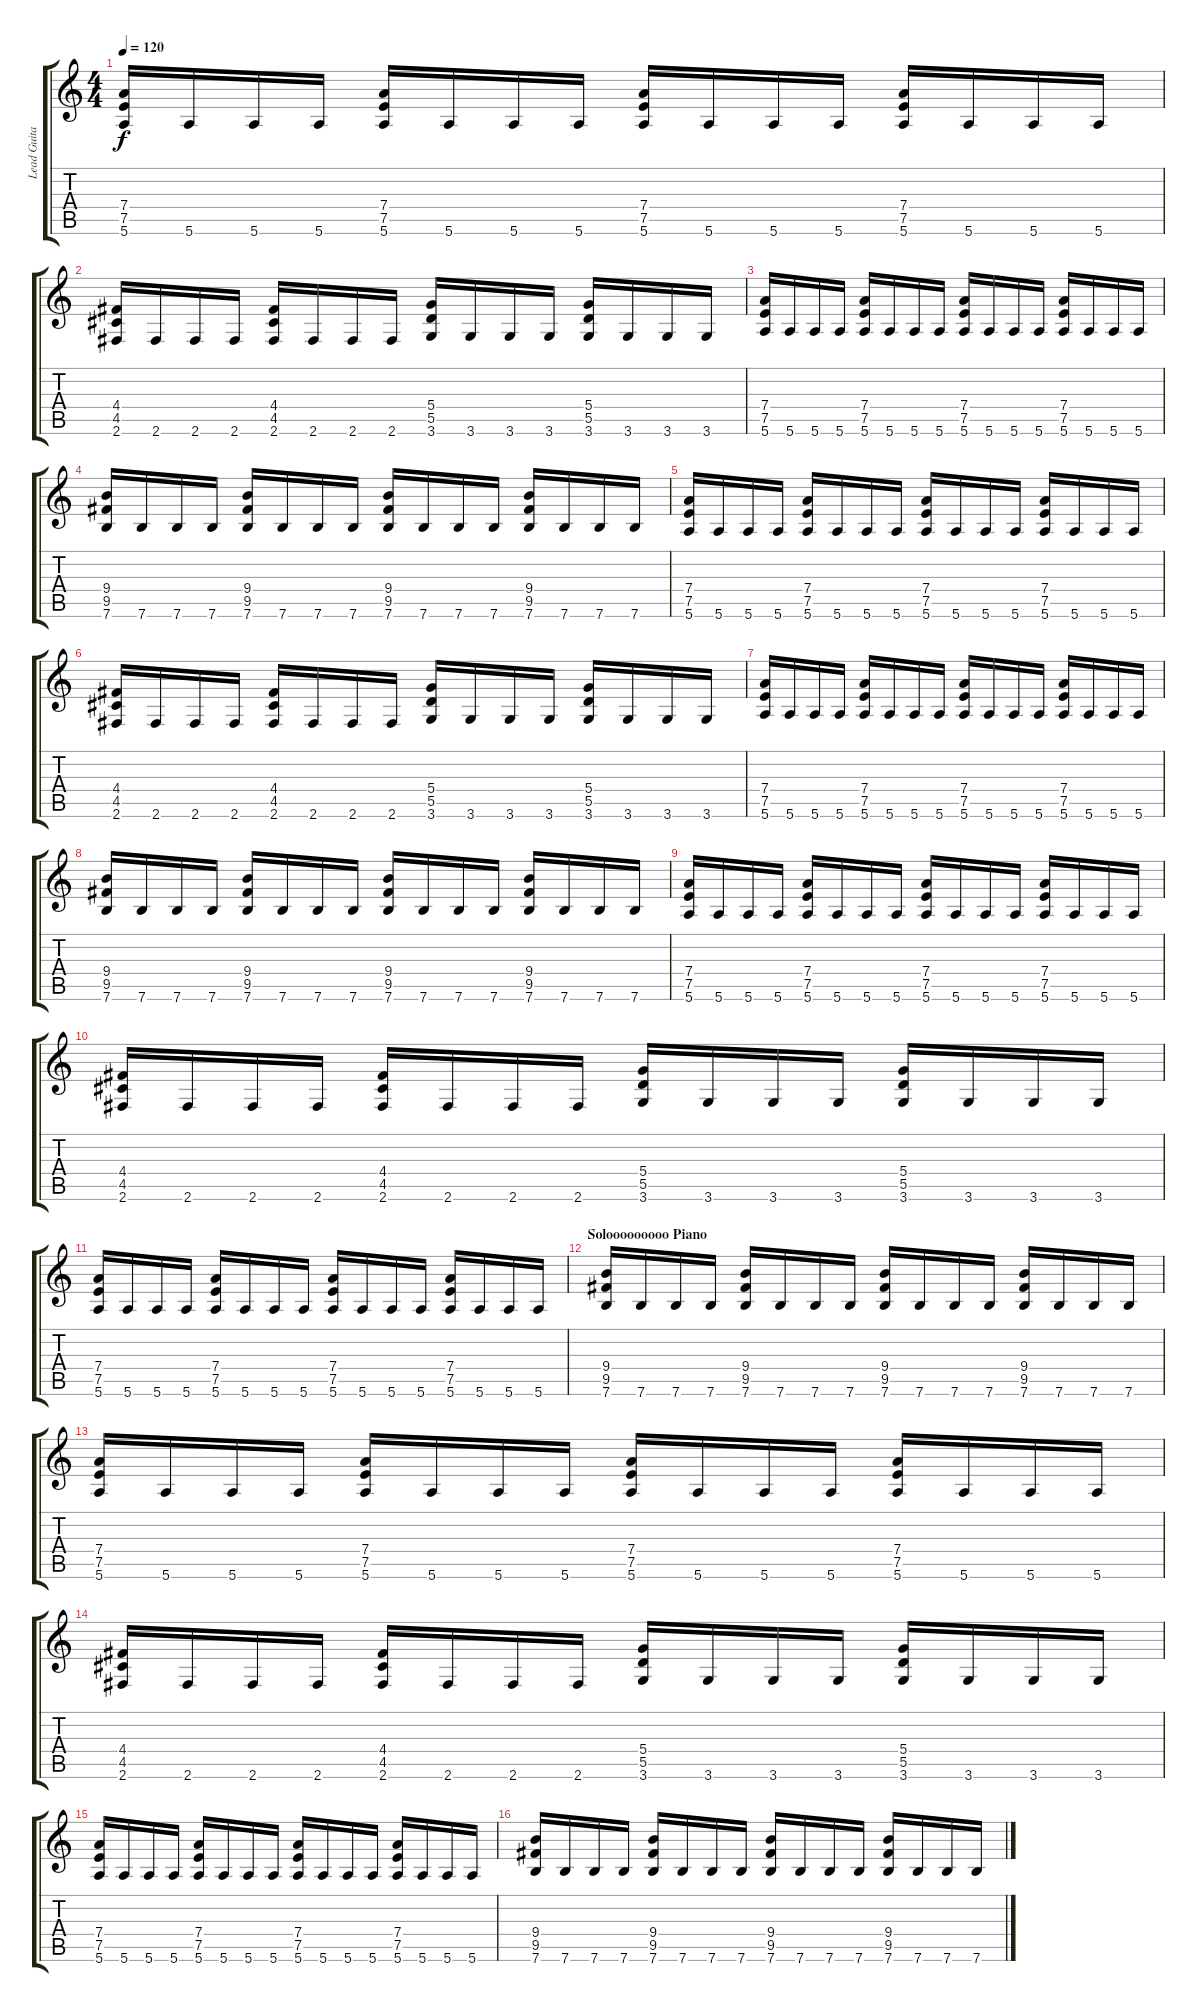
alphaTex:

\track ("Lead Guitar" "Lead Guita") {instrument distortionguitar}
\staff {score tabs}
\tuning (E4 B3 G3 D3 A2 E2) {hide}
\ts (4 4)
\tempo 120
\clef g2
\ks c
(7.4 7.5 5.6).16{dy f} 5.6.16 5.6.16 5.6.16 (7.4 7.5 5.6).16 5.6.16 5.6.16 5.6.16 (7.4 7.5 5.6).16 5.6.16 5.6.16 5.6.16 (7.4 7.5 5.6).16 5.6.16 5.6.16 5.6.16 |
(4.4 4.5 2.6).16 2.6.16 2.6.16 2.6.16 (4.4 4.5 2.6).16 2.6.16 2.6.16 2.6.16 (5.4 5.5 3.6).16 3.6.16 3.6.16 3.6.16 (5.4 5.5 3.6).16 3.6.16 3.6.16 3.6.16 |
(7.4 7.5 5.6).16 5.6.16 5.6.16 5.6.16 (7.4 7.5 5.6).16 5.6.16 5.6.16 5.6.16 (7.4 7.5 5.6).16 5.6.16 5.6.16 5.6.16 (7.4 7.5 5.6).16 5.6.16 5.6.16 5.6.16 |
(9.4 9.5 7.6).16 7.6.16 7.6.16 7.6.16 (9.4 9.5 7.6).16 7.6.16 7.6.16 7.6.16 (9.4 9.5 7.6).16 7.6.16 7.6.16 7.6.16 (9.4 9.5 7.6).16 7.6.16 7.6.16 7.6.16 |
(7.4 7.5 5.6).16 5.6.16 5.6.16 5.6.16 (7.4 7.5 5.6).16 5.6.16 5.6.16 5.6.16 (7.4 7.5 5.6).16 5.6.16 5.6.16 5.6.16 (7.4 7.5 5.6).16 5.6.16 5.6.16 5.6.16 |
(4.4 4.5 2.6).16 2.6.16 2.6.16 2.6.16 (4.4 4.5 2.6).16 2.6.16 2.6.16 2.6.16 (5.4 5.5 3.6).16 3.6.16 3.6.16 3.6.16 (5.4 5.5 3.6).16 3.6.16 3.6.16 3.6.16 |
(7.4 7.5 5.6).16 5.6.16 5.6.16 5.6.16 (7.4 7.5 5.6).16 5.6.16 5.6.16 5.6.16 (7.4 7.5 5.6).16 5.6.16 5.6.16 5.6.16 (7.4 7.5 5.6).16 5.6.16 5.6.16 5.6.16 |
(9.4 9.5 7.6).16 7.6.16 7.6.16 7.6.16 (9.4 9.5 7.6).16 7.6.16 7.6.16 7.6.16 (9.4 9.5 7.6).16 7.6.16 7.6.16 7.6.16 (9.4 9.5 7.6).16 7.6.16 7.6.16 7.6.16 |
(7.4 7.5 5.6).16 5.6.16 5.6.16 5.6.16 (7.4 7.5 5.6).16 5.6.16 5.6.16 5.6.16 (7.4 7.5 5.6).16 5.6.16 5.6.16 5.6.16 (7.4 7.5 5.6).16 5.6.16 5.6.16 5.6.16 |
(4.4 4.5 2.6).16 2.6.16 2.6.16 2.6.16 (4.4 4.5 2.6).16 2.6.16 2.6.16 2.6.16 (5.4 5.5 3.6).16 3.6.16 3.6.16 3.6.16 (5.4 5.5 3.6).16 3.6.16 3.6.16 3.6.16 |
(7.4 7.5 5.6).16 5.6.16 5.6.16 5.6.16 (7.4 7.5 5.6).16 5.6.16 5.6.16 5.6.16 (7.4 7.5 5.6).16 5.6.16 5.6.16 5.6.16 (7.4 7.5 5.6).16 5.6.16 5.6.16 5.6.16 |
\section ("" "Solooooooooo Piano")
(9.4 9.5 7.6).16 7.6.16 7.6.16 7.6.16 (9.4 9.5 7.6).16 7.6.16 7.6.16 7.6.16 (9.4 9.5 7.6).16 7.6.16 7.6.16 7.6.16 (9.4 9.5 7.6).16 7.6.16 7.6.16 7.6.16 |
(7.4 7.5 5.6).16 5.6.16 5.6.16 5.6.16 (7.4 7.5 5.6).16 5.6.16 5.6.16 5.6.16 (7.4 7.5 5.6).16 5.6.16 5.6.16 5.6.16 (7.4 7.5 5.6).16 5.6.16 5.6.16 5.6.16 |
(4.4 4.5 2.6).16 2.6.16 2.6.16 2.6.16 (4.4 4.5 2.6).16 2.6.16 2.6.16 2.6.16 (5.4 5.5 3.6).16 3.6.16 3.6.16 3.6.16 (5.4 5.5 3.6).16 3.6.16 3.6.16 3.6.16 |
(7.4 7.5 5.6).16 5.6.16 5.6.16 5.6.16 (7.4 7.5 5.6).16 5.6.16 5.6.16 5.6.16 (7.4 7.5 5.6).16 5.6.16 5.6.16 5.6.16 (7.4 7.5 5.6).16 5.6.16 5.6.16 5.6.16 |
(9.4 9.5 7.6).16 7.6.16 7.6.16 7.6.16 (9.4 9.5 7.6).16 7.6.16 7.6.16 7.6.16 (9.4 9.5 7.6).16 7.6.16 7.6.16 7.6.16 (9.4 9.5 7.6).16 7.6.16 7.6.16 7.6.16
